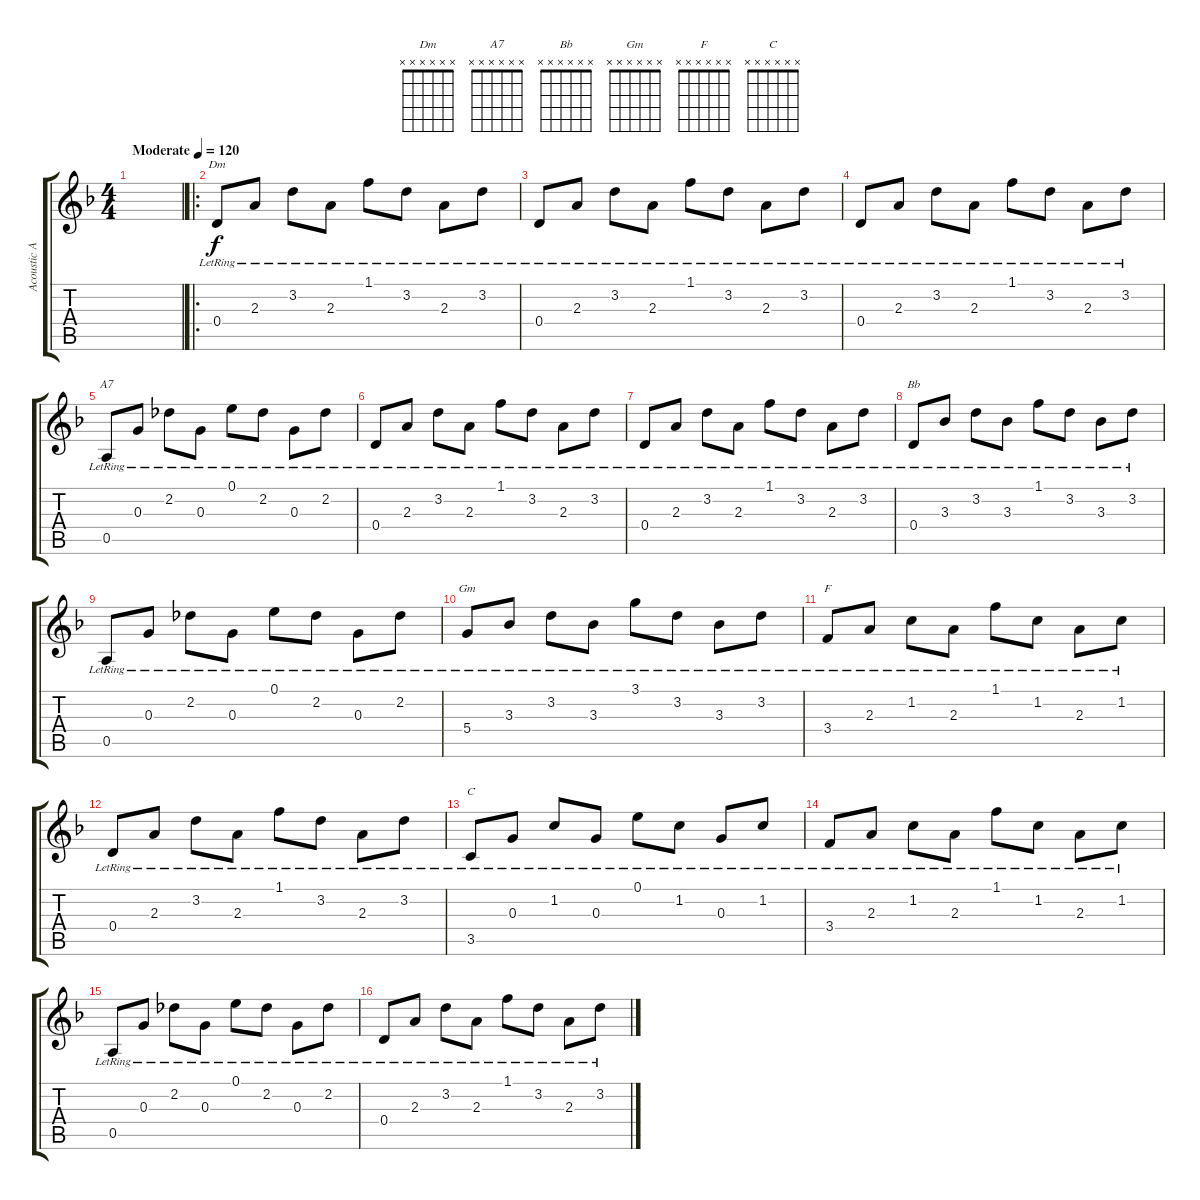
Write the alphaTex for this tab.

\track ("Acoustic Arpeggios" "Acoustic A") {instrument acousticguitarsteel}
\staff {score tabs}
\tuning (E4 B3 G3 D3 A2 E2) {hide}
\chord ("Dm" x x x x x x)
\chord ("A7" x x x x x x)
\chord ("Bb" x x x x x x)
\chord ("Gm" x x x x x x)
\chord ("F" x x x x x x)
\chord ("C" x x x x x x)
\ts (4 4)
\tempo (120 "Moderate")
\clef g2
\ks dminor
|
\ro
0.4{lr}.8{ch "Dm"} 2.3{lr}.8 3.2{lr}.8 2.3{lr}.8 1.1{lr}.8 3.2{lr}.8 2.3{lr}.8 3.2{lr}.8 |
0.4{lr}.8 2.3{lr}.8 3.2{lr}.8 2.3{lr}.8 1.1{lr}.8 3.2{lr}.8 2.3{lr}.8 3.2{lr}.8 |
0.4{lr}.8 2.3{lr}.8 3.2{lr}.8 2.3{lr}.8 1.1{lr}.8 3.2{lr}.8 2.3{lr}.8 3.2{lr}.8 |
0.5{lr}.8{ch "A7"} 0.3{lr}.8 2.2{lr}.8 0.3{lr}.8 0.1{lr}.8 2.2{lr}.8 0.3{lr}.8 2.2{lr}.8 |
0.4{lr}.8 2.3{lr}.8 3.2{lr}.8 2.3{lr}.8 1.1{lr}.8 3.2{lr}.8 2.3{lr}.8 3.2{lr}.8 |
0.4{lr}.8 2.3{lr}.8 3.2{lr}.8 2.3{lr}.8 1.1{lr}.8 3.2{lr}.8 2.3{lr}.8 3.2{lr}.8 |
0.4{lr}.8{ch "Bb"} 3.3{lr}.8 3.2{lr}.8 3.3{lr}.8 1.1{lr}.8 3.2{lr}.8 3.3{lr}.8 3.2{lr}.8 |
0.5{lr}.8 0.3{lr}.8 2.2{lr}.8 0.3{lr}.8 0.1{lr}.8 2.2{lr}.8 0.3{lr}.8 2.2{lr}.8 |
5.4{lr}.8{ch "Gm"} 3.3{lr}.8 3.2{lr}.8 3.3{lr}.8 3.1{lr}.8 3.2{lr}.8 3.3{lr}.8 3.2{lr}.8 |
3.4{lr}.8{ch "F"} 2.3{lr}.8 1.2{lr}.8 2.3{lr}.8 1.1{lr}.8 1.2{lr}.8 2.3{lr}.8 1.2{lr}.8 |
0.4{lr}.8 2.3{lr}.8 3.2{lr}.8 2.3{lr}.8 1.1{lr}.8 3.2{lr}.8 2.3{lr}.8 3.2{lr}.8 |
3.5{lr}.8{ch "C"} 0.3{lr}.8 1.2{lr}.8 0.3{lr}.8 0.1{lr}.8 1.2{lr}.8 0.3{lr}.8 1.2{lr}.8 |
3.4{lr}.8 2.3{lr}.8 1.2{lr}.8 2.3{lr}.8 1.1{lr}.8 1.2{lr}.8 2.3{lr}.8 1.2{lr}.8 |
0.5{lr}.8 0.3{lr}.8 2.2{lr}.8 0.3{lr}.8 0.1{lr}.8 2.2{lr}.8 0.3{lr}.8 2.2{lr}.8 |
0.4{lr}.8 2.3{lr}.8 3.2{lr}.8 2.3{lr}.8 1.1{lr}.8 3.2{lr}.8 2.3{lr}.8 3.2{lr}.8
